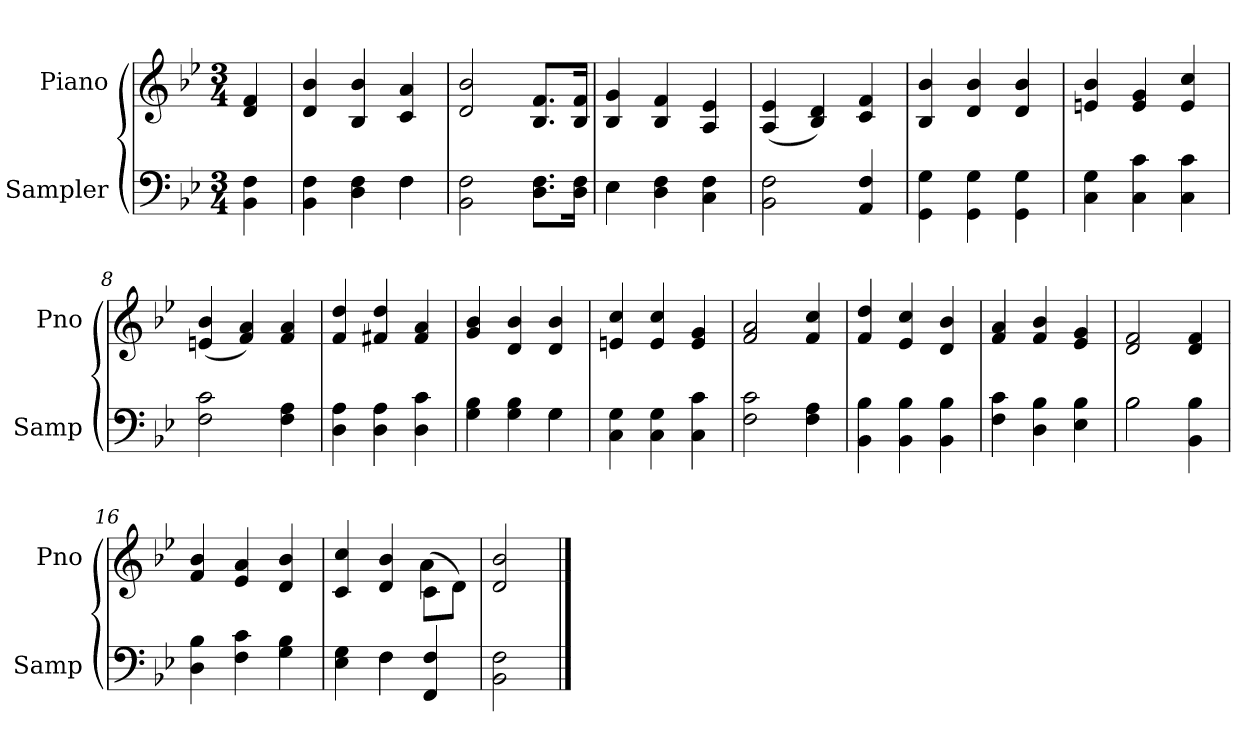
**kern	**kern
*part2	*part1
*staff2	*staff1
*I"Sampler	*I"Piano
*I'Samp	*I'Pno
*clefF4	*clefG2
*k[b-e-]	*k[b-e-]
*B-:	*B-:
*M3/4	*M3/4
=1	=1
4BB- 4F	4d 4f
=2	=2
*^	*
4BB- 4F	2ryy	4d 4b-
4D 4F	.	4B- 4b-
4F\	4F	4c 4a
*v	*v	*
=3	=3
2BB- 2F	2d 2b-
8.D\ 8.F\L	8.B-/ 8.f/L
16D\ 16F\Jk	16B-/ 16f/Jk
=4	=4
*^	*
4E-\	4E-	4B- 4g
4D 4F	2ryy	4B- 4f
4C 4F	.	4A 4e-
*v	*v	*
=5	=5
2BB- 2F	(4A 4e-
.	4B- 4d)
4AA 4F	4c 4f
=6	=6
4GG\ 4G\	4B- 4b-
4GG\ 4G\	4d 4b-
4GG\ 4G\	4d 4b-
=7	=7
4C 4G	4en 4b-
4C 4c	4e 4g
4C 4c	4e 4cc
=8	=8
2F 2c	(4en 4b-
.	4f 4a)
4F 4A	4f 4a
=9	=9
4D 4A	4f 4dd
4D 4A	4f#X 4dd
4D 4c	4f# 4a
=10	=10
*^	*
4G 4B-	2ryy	4g 4b-
4G 4B-	.	4d 4b-
4G\	4G	4d 4b-
*v	*v	*
=11	=11
4C 4G	4en 4cc
4C 4G	4e 4cc
4C 4c	4e 4g
=12	=12
2F 2c	2f 2a
4F 4A	4f 4cc
=13	=13
4BB- 4B-	4f 4dd
4BB- 4B-	4e- 4cc
4BB- 4B-	4d 4b-
=14	=14
4F 4c	4f 4a
4D 4B-	4f 4b-
4E- 4B-	4e- 4g
=15	=15
*^	*
2B-\	2B-	2d 2f
4BB- 4B-	4ryy	4d 4f
*v	*v	*
=16	=16
4D 4B-	4f 4b-
4F 4c	4e- 4a
4G 4B-	4d 4b-
=17	=17
*^	*^
4E- 4G	4ryy	4c 4cc	2ryy
4F\	4F	4d 4b-	.
4FF 4F	4ryy	(8c\L	4a
.	.	8d\J)	.
*v	*v	*	*
*	*v	*v
=18	=18
2BB- 2F	2d 2b-
==	==
*-	*-
